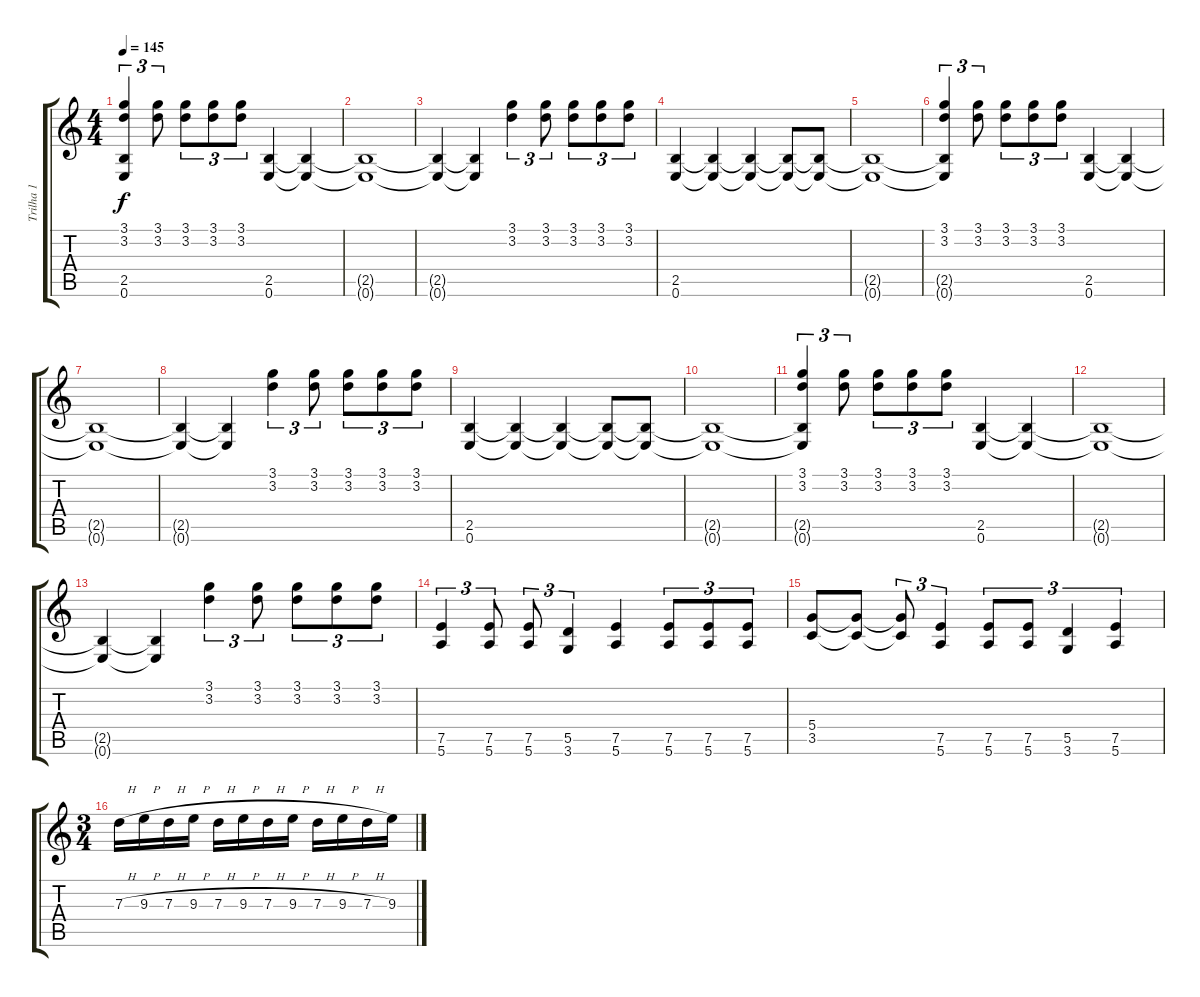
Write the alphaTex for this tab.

\track ("Trilha 1" "Trilha 1") {instrument distortionguitar}
\staff {score tabs}
\tuning (E4 B3 G3 D3 A2 E2) {hide}
\ts (4 4)
\tempo 145
\clef g2
\ks c
(3.1 3.2 2.5{t} 0.6{t}).4{tu (3 2) dy f} (3.1 3.2).8{tu (3 2)} (3.1 3.2).8{tu (3 2)} (3.1 3.2).8{tu (3 2)} (3.1 3.2).8{tu (3 2)} (2.5 0.6).4 (2.5{t} 0.6{t}).4 |
(2.5{t} 0.6{t}).1 |
(2.5{t} 0.6{t}).4 (2.5{t} 0.6{t}).4 (3.1 3.2).4{tu (3 2)} (3.1 3.2).8{tu (3 2)} (3.1 3.2).8{tu (3 2)} (3.1 3.2).8{tu (3 2)} (3.1 3.2).8{tu (3 2)} |
(2.5 0.6).4 (2.5{t} 0.6{t}).4 (2.5{t} 0.6{t}).4 (2.5{t} 0.6{t}).8 (2.5{t} 0.6{t}).8 |
(2.5{t} 0.6{t}).1 |
(3.1 3.2 2.5{t} 0.6{t}).4{tu (3 2)} (3.1 3.2).8{tu (3 2)} (3.1 3.2).8{tu (3 2)} (3.1 3.2).8{tu (3 2)} (3.1 3.2).8{tu (3 2)} (2.5 0.6).4 (2.5{t} 0.6{t}).4 |
(2.5{t} 0.6{t}).1 |
(2.5{t} 0.6{t}).4 (2.5{t} 0.6{t}).4 (3.1 3.2).4{tu (3 2)} (3.1 3.2).8{tu (3 2)} (3.1 3.2).8{tu (3 2)} (3.1 3.2).8{tu (3 2)} (3.1 3.2).8{tu (3 2)} |
(2.5 0.6).4 (2.5{t} 0.6{t}).4 (2.5{t} 0.6{t}).4 (2.5{t} 0.6{t}).8 (2.5{t} 0.6{t}).8 |
(2.5{t} 0.6{t}).1 |
(3.1 3.2 2.5{t} 0.6{t}).4{tu (3 2)} (3.1 3.2).8{tu (3 2)} (3.1 3.2).8{tu (3 2)} (3.1 3.2).8{tu (3 2)} (3.1 3.2).8{tu (3 2)} (2.5 0.6).4 (2.5{t} 0.6{t}).4 |
(2.5{t} 0.6{t}).1 |
(2.5{t} 0.6{t}).4 (2.5{t} 0.6{t}).4 (3.1 3.2).4{tu (3 2)} (3.1 3.2).8{tu (3 2)} (3.1 3.2).8{tu (3 2)} (3.1 3.2).8{tu (3 2)} (3.1 3.2).8{tu (3 2)} |
(7.5 5.6).4{tu (3 2)} (7.5 5.6).8{tu (3 2)} (7.5 5.6).8{tu (3 2)} (5.5 3.6).4{tu (3 2)} (7.5 5.6).4 (7.5 5.6).8{tu (3 2)} (7.5 5.6).8{tu (3 2)} (7.5 5.6).8{tu (3 2)} |
(5.4 3.5).8 (5.4{t} 3.5{t}).8 (5.4{t} 3.5{t}).8{tu (3 2)} (7.5 5.6).4{tu (3 2)} (7.5 5.6).8{tu (3 2)} (7.5 5.6).8{tu (3 2)} (5.5 3.6).4{tu (3 2)} (7.5 5.6).4{tu (3 2)} |
\ts (3 4)
7.3{h}.16 9.3{h}.16 7.3{h}.16 9.3{h}.16 7.3{h}.16 9.3{h}.16 7.3{h}.16 9.3{h}.16 7.3{h}.16 9.3{h}.16 7.3{h}.16 9.3.16
